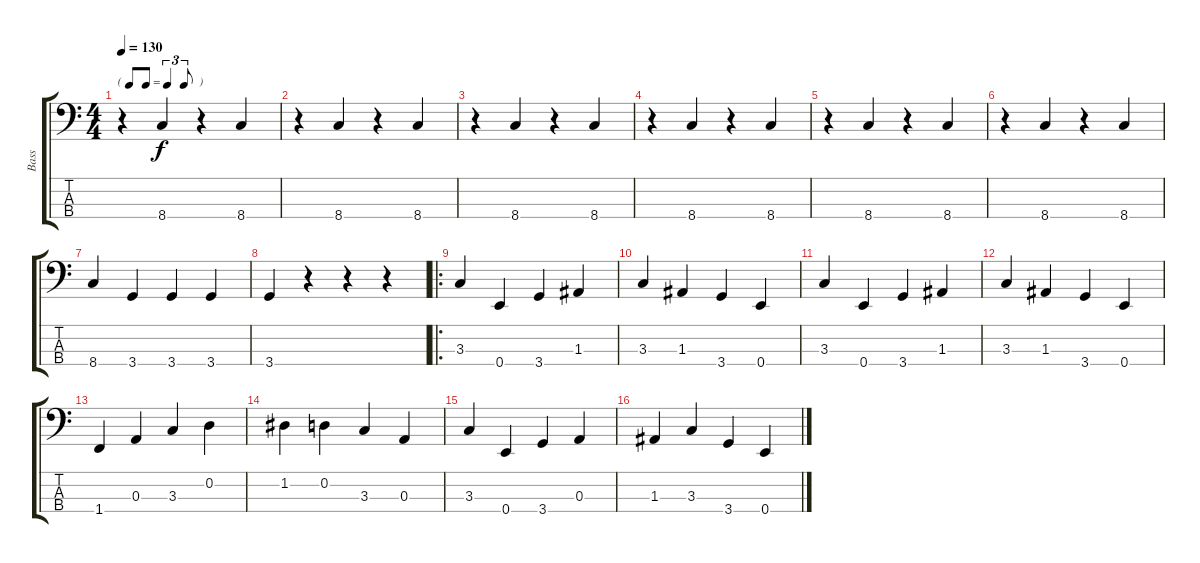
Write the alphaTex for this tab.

\track ("Bass" "Bass") {instrument electricbassfinger}
\staff {score tabs}
\tuning (G2 D2 A1 E1) {hide}
\ts (4 4)
\tf triplet8th
\tempo 130
\clef f4
\ks c
r.4{dy f instrument electricbassfinger} 8.4.4 r.4 8.4.4 |
r.4 8.4.4 r.4 8.4.4 |
r.4 8.4.4 r.4 8.4.4 |
r.4 8.4.4 r.4 8.4.4 |
r.4 8.4.4 r.4 8.4.4 |
r.4 8.4.4 r.4 8.4.4 |
8.4.4 3.4.4 3.4.4 3.4.4 |
3.4.4 r.4 r.4 r.4 |
\ro
3.3.4 0.4.4 3.4.4 1.3.4 |
3.3.4 1.3.4 3.4.4 0.4.4 |
3.3.4 0.4.4 3.4.4 1.3.4 |
3.3.4 1.3.4 3.4.4 0.4.4 |
1.4.4 0.3.4 3.3.4 0.2.4 |
1.2.4 0.2.4 3.3.4 0.3.4 |
3.3.4 0.4.4 3.4.4 0.3.4 |
1.3.4 3.3.4 3.4.4 0.4.4
